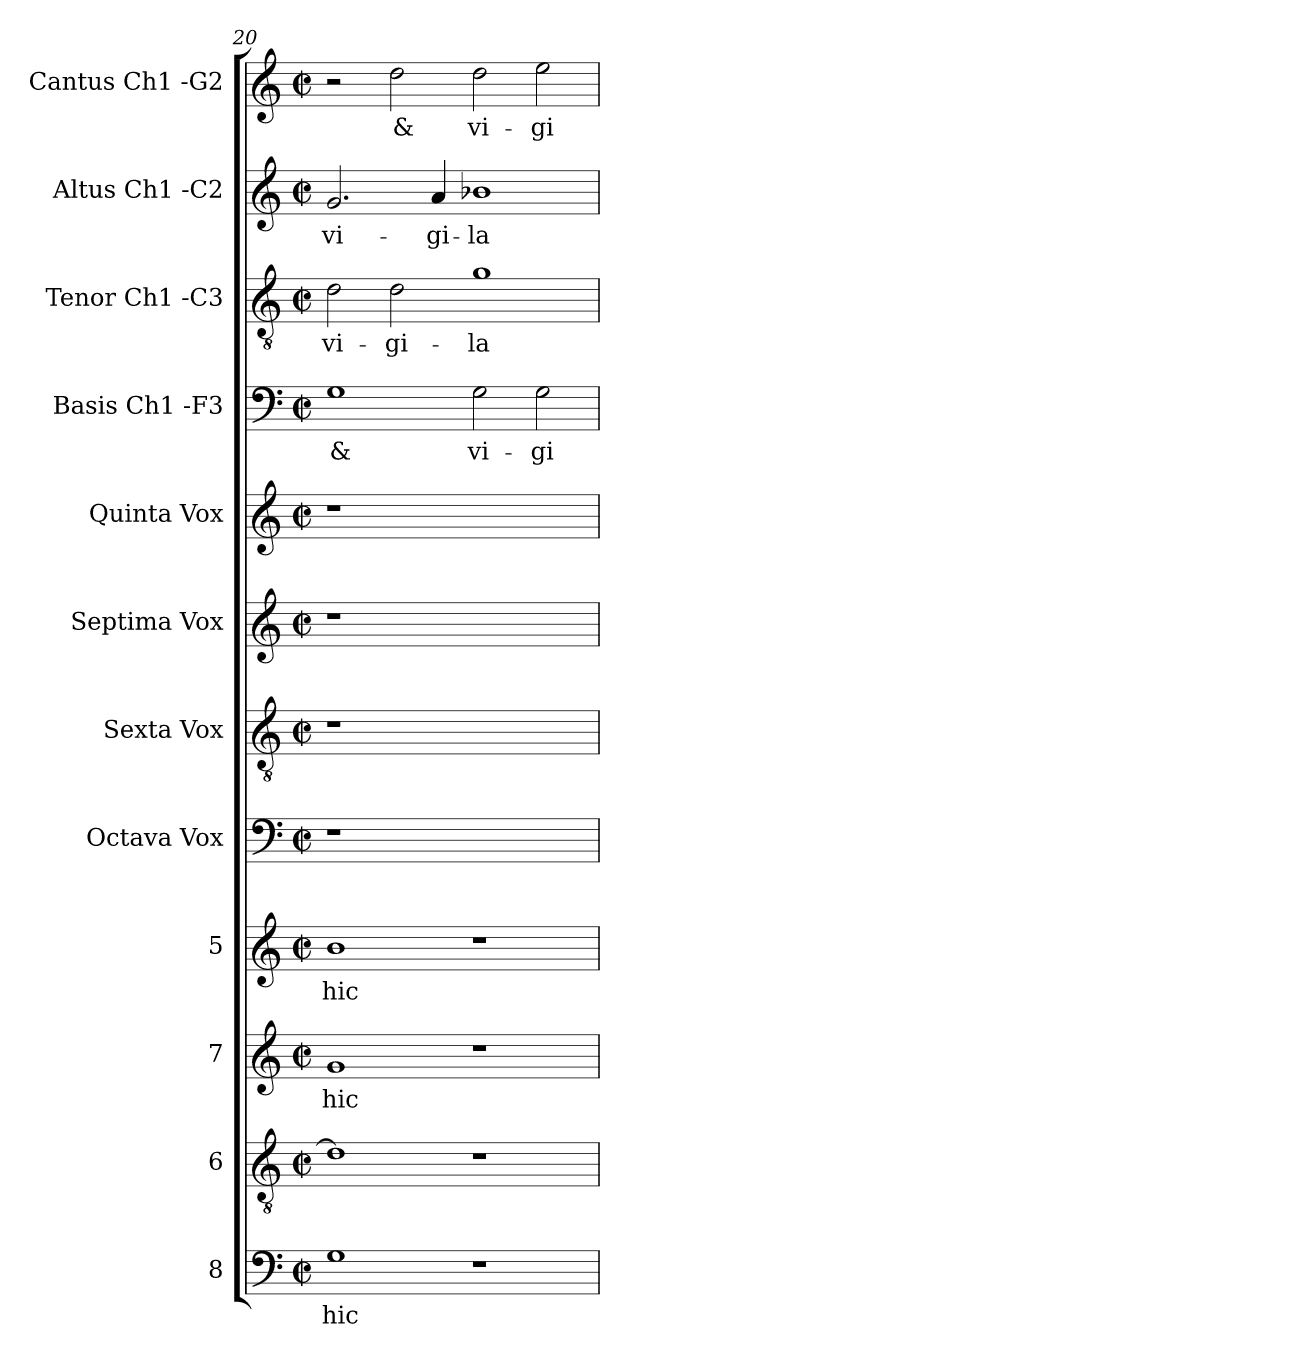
**kern	**text	**kern	**text	**kern	**text	**kern	**text	**kern	**kern	**kern	**kern	**kern	**text	**kern	**text	**kern	**text	**kern	**text
*part12	*part12	*part11	*part11	*part10	*part10	*part9	*part9	*part8	*part7	*part6	*part5	*part4	*part4	*part3	*part3	*part2	*part2	*part1	*part1
*staff12	*staff12	*staff11	*staff11	*staff10	*staff10	*staff9	*staff9	*staff8	*staff7	*staff6	*staff5	*staff4	*staff4	*staff3	*staff3	*staff2	*staff2	*staff1	*staff1
*I"8	*	*I"6	*	*I"7	*	*I"5	*	*I"Octava  Vox	*I"Sexta  Vox	*I"Septima  Vox	*I"Quinta  Vox	*I"Basis  Ch1 -F3	*	*I"Tenor  Ch1 -C3	*	*I"Altus  Ch1 -C2	*	*I"Cantus  Ch1 -G2	*
*	*	*	*	*	*	*	*	*	*	*	*	*I'B	*	*I'T	*	*I'A	*	*I'C	*
*clefF4	*	*clefGv2	*	*clefG2	*	*clefG2	*	*clefF4	*clefGv2	*clefG2	*clefG2	*clefF4	*	*clefGv2	*	*clefG2	*	*clefG2	*
*k[]	*	*k[]	*	*k[]	*	*k[]	*	*k[]	*k[]	*k[]	*k[]	*k[]	*	*k[]	*	*k[]	*	*k[]	*
*C:	*	*C:	*	*C:	*	*C:	*	*C:	*C:	*C:	*C:	*C:	*	*C:	*	*C:	*	*C:	*
*M2/2	*	*M2/2	*	*M2/2	*	*M2/2	*	*M2/2	*M2/2	*M2/2	*M2/2	*M2/2	*	*M2/2	*	*M2/2	*	*M2/2	*
*met(c|)	*	*met(c|)	*	*met(c|)	*	*met(c|)	*	*met(c|)	*met(c|)	*met(c|)	*met(c|)	*met(c|)	*	*met(c|)	*	*met(c|)	*	*met(c|)	*
=20	=20	=20	=20	=20	=20	=20	=20	=20	=20	=20	=20	=20	=20	=20	=20	=20	=20	=20	=20
!	!LO:LY:b:cj	!	!LO:LY:b:cj	!	!LO:LY:b:cj	!	!LO:LY:b:cj	!	!	!	!	!	!LO:LY:b:cj	!	!LO:LY:b:cj	!	!LO:LY:b:cj	!	!
1G	hic	1d]	.	1g	hic	1b	hic	1r	1r	1r	1r	1G	&	2d\	vi-	2.g/	vi-	2r	.
!	!	!	!	!	!	!	!	!	!	!	!	!	!	!	!LO:LY:b:cj	!	!	!	!LO:LY:b:cj
.	.	.	.	.	.	.	.	.	.	.	.	.	.	2d\	-gi-	.	.	2dd\	&
!	!	!	!	!	!	!	!	!	!	!	!	!	!	!	!	!	!LO:LY:b:cj	!	!
.	.	.	.	.	.	.	.	.	.	.	.	.	.	.	.	4a/	-gi-	.	.
!	!	!	!	!	!	!	!	!	!	!	!	!	!LO:LY:b:cj	!	!LO:LY:b:cj	!	!LO:LY:b:cj	!	!LO:LY:b:cj
1r	.	1r	.	1r	.	1r	.	1ryy	1ryy	1ryy	1ryy	2G\	vi-	1g	-la-	1b-X	-la-	2dd\	vi-
!	!	!	!	!	!	!	!	!	!	!	!	!	!LO:LY:b:cj	!	!	!	!	!	!LO:LY:b:cj
.	.	.	.	.	.	.	.	.	.	.	.	2G\	-gi-	.	.	.	.	2ee\	-gi-
=	=	=	=	=	=	=	=	=	=	=	=	=	=	=	=	=	=	=	=
*-	*-	*-	*-	*-	*-	*-	*-	*-	*-	*-	*-	*-	*-	*-	*-	*-	*-	*-	*-
